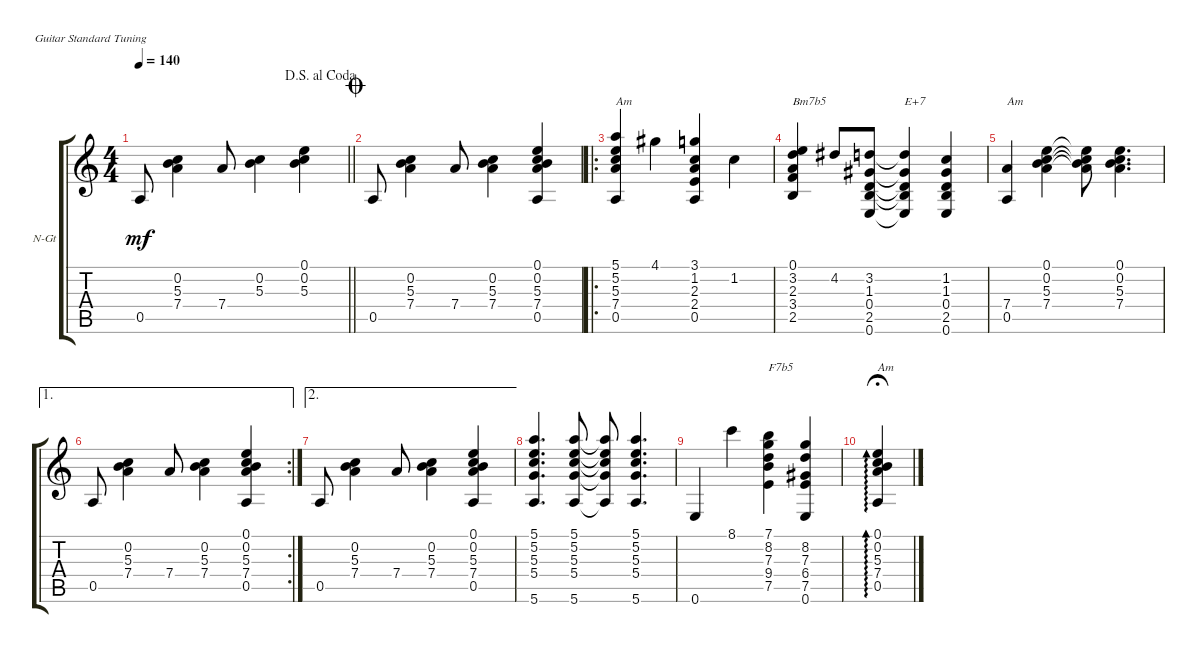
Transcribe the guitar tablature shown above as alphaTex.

\defaultSystemsLayout 4
\bracketExtendMode groupsimilarinstruments
\firstSystemTrackNameOrientation horizontal
\otherSystemsTrackNameOrientation horizontal
\track ("Nylon Guitar" "N-Gt") {instrument acousticguitarsteel}
\staff {score tabs}
\tuning (E4 B3 G3 D3 A2 E2)
\ts (4 4)
\jump dalsegnoalcoda
\tempo 140
\clef g2
\barLineRight lightlight
\ks aminor
0.5.8{dy mf} (7.4 5.3 0.2).4 7.4.8 (0.2 5.3).4 (5.3 0.2 0.1).4 |
\jump coda
0.5.8 (0.2 5.3 7.4).4 7.4.8 (7.4 5.3 0.2).4 (0.1 0.2 5.3 7.4 0.5).4 |
\ro
(5.1 5.2 5.3 7.4 0.5).4{txt "Am"} 4.1.4 (3.1 1.2 2.3 2.4 0.5).4 1.2.4 |
(0.1 3.2 2.3 3.4 2.5).4{txt "Bm7b5"} 4.2.8 (3.2 1.3 0.4 2.5 0.6).8 (0.6{t} 2.5{t} 0.4{t} 1.3{t} 3.2{t}).4{txt "E+7"} (1.2 1.3 0.4 2.5 0.6).4 |
(7.4 0.5).4{txt "Am"} (0.1 0.2 5.3 7.4).4 (7.4{t} 5.3{t} 0.2{t} 0.1{t}).8 (0.1 0.2 5.3 7.4).4{d} |
\ae 1
\rc 2
0.5.8 (0.2 5.3 7.4).4 7.4.8 (7.4 5.3 0.2).4 (0.1 0.2 5.3 7.4 0.5).4 |
\ae 2
0.5.8 (0.2 5.3 7.4).4 7.4.8 (7.4 5.3 0.2).4 (0.1 0.2 5.3 7.4 0.5).4 |
(5.1 5.2 5.3 5.4 5.6).4{d} (5.6 5.4 5.3 5.2 5.1).8 (5.1{t} 5.2{t} 5.3{t} 5.4{t} 5.6{t}).8 (5.6 5.4 5.3 5.2 5.1).4{d} |
0.6.4 8.1.4 (7.1 8.2 7.3 9.4 7.5).4{txt "F7b5"} (8.2 7.3 6.4 7.5 0.6).4 |
(0.1 0.2 5.3 7.4 0.5).4{ad 0 txt "Am" fermata (medium 0.4)}
